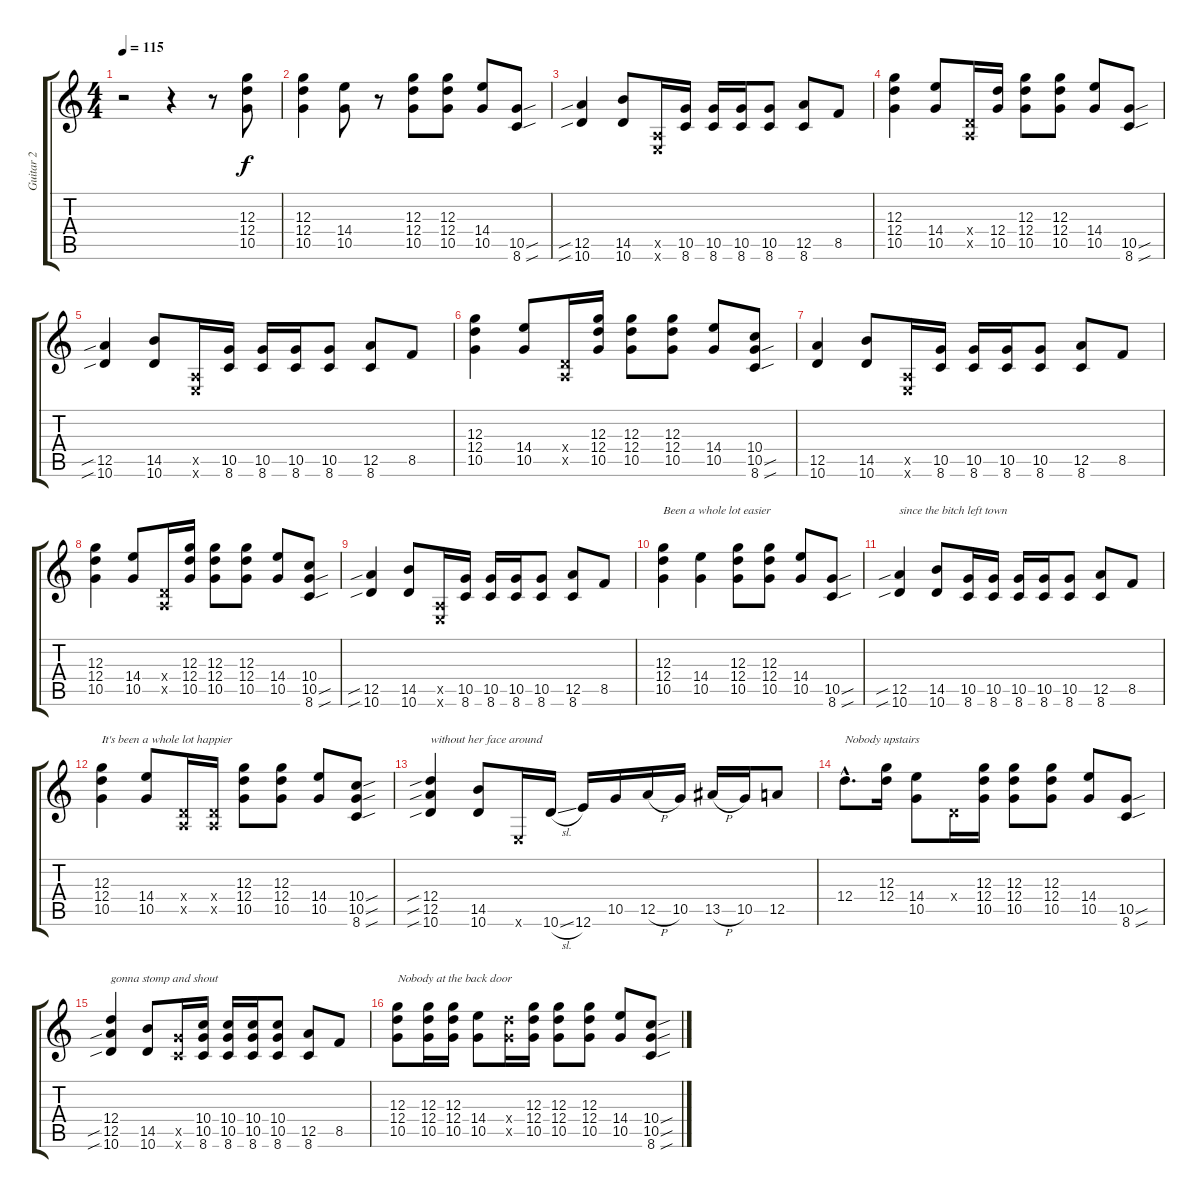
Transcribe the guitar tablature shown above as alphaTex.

\track ("Guitar 2" "Guitar 2") {instrument electricguitarclean}
\staff {score tabs}
\tuning (E4 B3 G3 D3 A2 E2) {hide}
\ts (4 4)
\tempo 115
\clef g2
\ks c
r.2{dy f instrument electricguitarclean} r.4 r.8 (12.3 12.4 10.5).8 |
(12.3 12.4 10.5).4 (14.4 10.5).8 r.8 (12.3 12.4 10.5).8 (12.3 12.4 10.5).8 (14.4 10.5).8 (10.5{sou} 8.6{sou}).8 |
(12.5{sib} 10.6{sib}).4 (14.5 10.6).8 (0.5{x} 0.6{x}).16 (10.5 8.6).16 (10.5 8.6).16 (10.5 8.6).16 (10.5 8.6).8 (12.5 8.6).8 8.5.8 |
(12.3 12.4 10.5).4 (14.4 10.5).8 (0.4{x} 0.5{x}).16 (12.4 10.5).16 (12.3 12.4 10.5).8 (12.3 12.4 10.5).8 (14.4 10.5).8 (10.5{sou} 8.6{sou}).8 |
(12.5{sib} 10.6{sib}).4 (14.5 10.6).8 (0.5{x} 0.6{x}).16 (10.5 8.6).16 (10.5 8.6).16 (10.5 8.6).16 (10.5 8.6).8 (12.5 8.6).8 8.5.8 |
(12.3 12.4 10.5).4 (14.4 10.5).8 (0.4{x} 0.5{x}).16 (12.3 12.4 10.5).16 (12.3 12.4 10.5).8 (12.3 12.4 10.5).8 (14.4 10.5).8 (10.4 10.5{sou} 8.6{sou}).8 |
(12.5 10.6).4 (14.5 10.6).8 (0.5{x} 0.6{x}).16 (10.5 8.6).16 (10.5 8.6).16 (10.5 8.6).16 (10.5 8.6).8 (12.5 8.6).8 8.5.8 |
(12.3 12.4 10.5).4 (14.4 10.5).8 (0.4{x} 0.5{x}).16 (12.3 12.4 10.5).16 (12.3 12.4 10.5).8 (12.3 12.4 10.5).8 (14.4 10.5).8 (10.4 10.5{sou} 8.6{sou}).8 |
(12.5{sib} 10.6{sib}).4 (14.5 10.6).8 (0.5{x} 0.6{x}).16 (10.5 8.6).16 (10.5 8.6).16 (10.5 8.6).16 (10.5 8.6).8 (12.5 8.6).8 8.5.8 |
(12.3 12.4 10.5).4{txt "Been a whole lot easier"} (14.4 10.5).4 (12.3 12.4 10.5).8 (12.3 12.4 10.5).8 (14.4 10.5).8 (10.5{sou} 8.6{sou}).8 |
(12.5{sib} 10.6{sib}).4{txt "since the bitch left town"} (14.5 10.6).8 (10.5 8.6).16 (10.5 8.6).16 (10.5 8.6).16 (10.5 8.6).16 (10.5 8.6).8 (12.5 8.6).8 8.5.8 |
(12.3 12.4 10.5).4{txt "It's been a whole lot happier"} (14.4 10.5).8 (0.4{x} 0.5{x}).16 (0.4{x} 0.5{x}).16 (12.3 12.4 10.5).8 (12.3 12.4 10.5).8 (14.4 10.5).8 (10.4{sou} 10.5{sou} 8.6{sou}).8 |
(12.4{sib} 12.5{sib} 10.6{sib}).4{txt "without her face around"} (14.5 10.6).8 0.6{x}.16 10.6{sl}.16 12.6.16 10.5.16 12.5{h}.16 10.5.16 13.5{h}.16 10.5.16 12.5.8 |
12.4{hac}.8{d txt "Nobody upstairs"} (12.3 12.4).16 (14.4 10.5).8 0.4{x}.16 (12.3 12.4 10.5).16 (12.3 12.4 10.5).8 (12.3 12.4 10.5).8 (14.4 10.5).8 (10.5{sou} 8.6{sou}).8 |
(12.4 12.5{sib} 10.6{sib}).4{txt "gonna stomp and shout"} (14.5 10.6).8 (10.5{x} 8.6{x}).16 (10.4 10.5 8.6).16 (10.4 10.5 8.6).16 (10.4 10.5 8.6).16 (10.4 10.5 8.6).8 (12.5 8.6).8 8.5.8 |
(12.3 12.4 10.5).8{txt "Nobody at the back door"} (12.3 12.4 10.5).16 (12.3 12.4 10.5).16 (14.4 10.5).8 (12.4{x} 10.5{x}).16 (12.3 12.4 10.5).16 (12.3 12.4 10.5).8 (12.3 12.4 10.5).8 (14.4 10.5).8 (10.4{sou} 10.5{sou} 8.6{sou}).8
